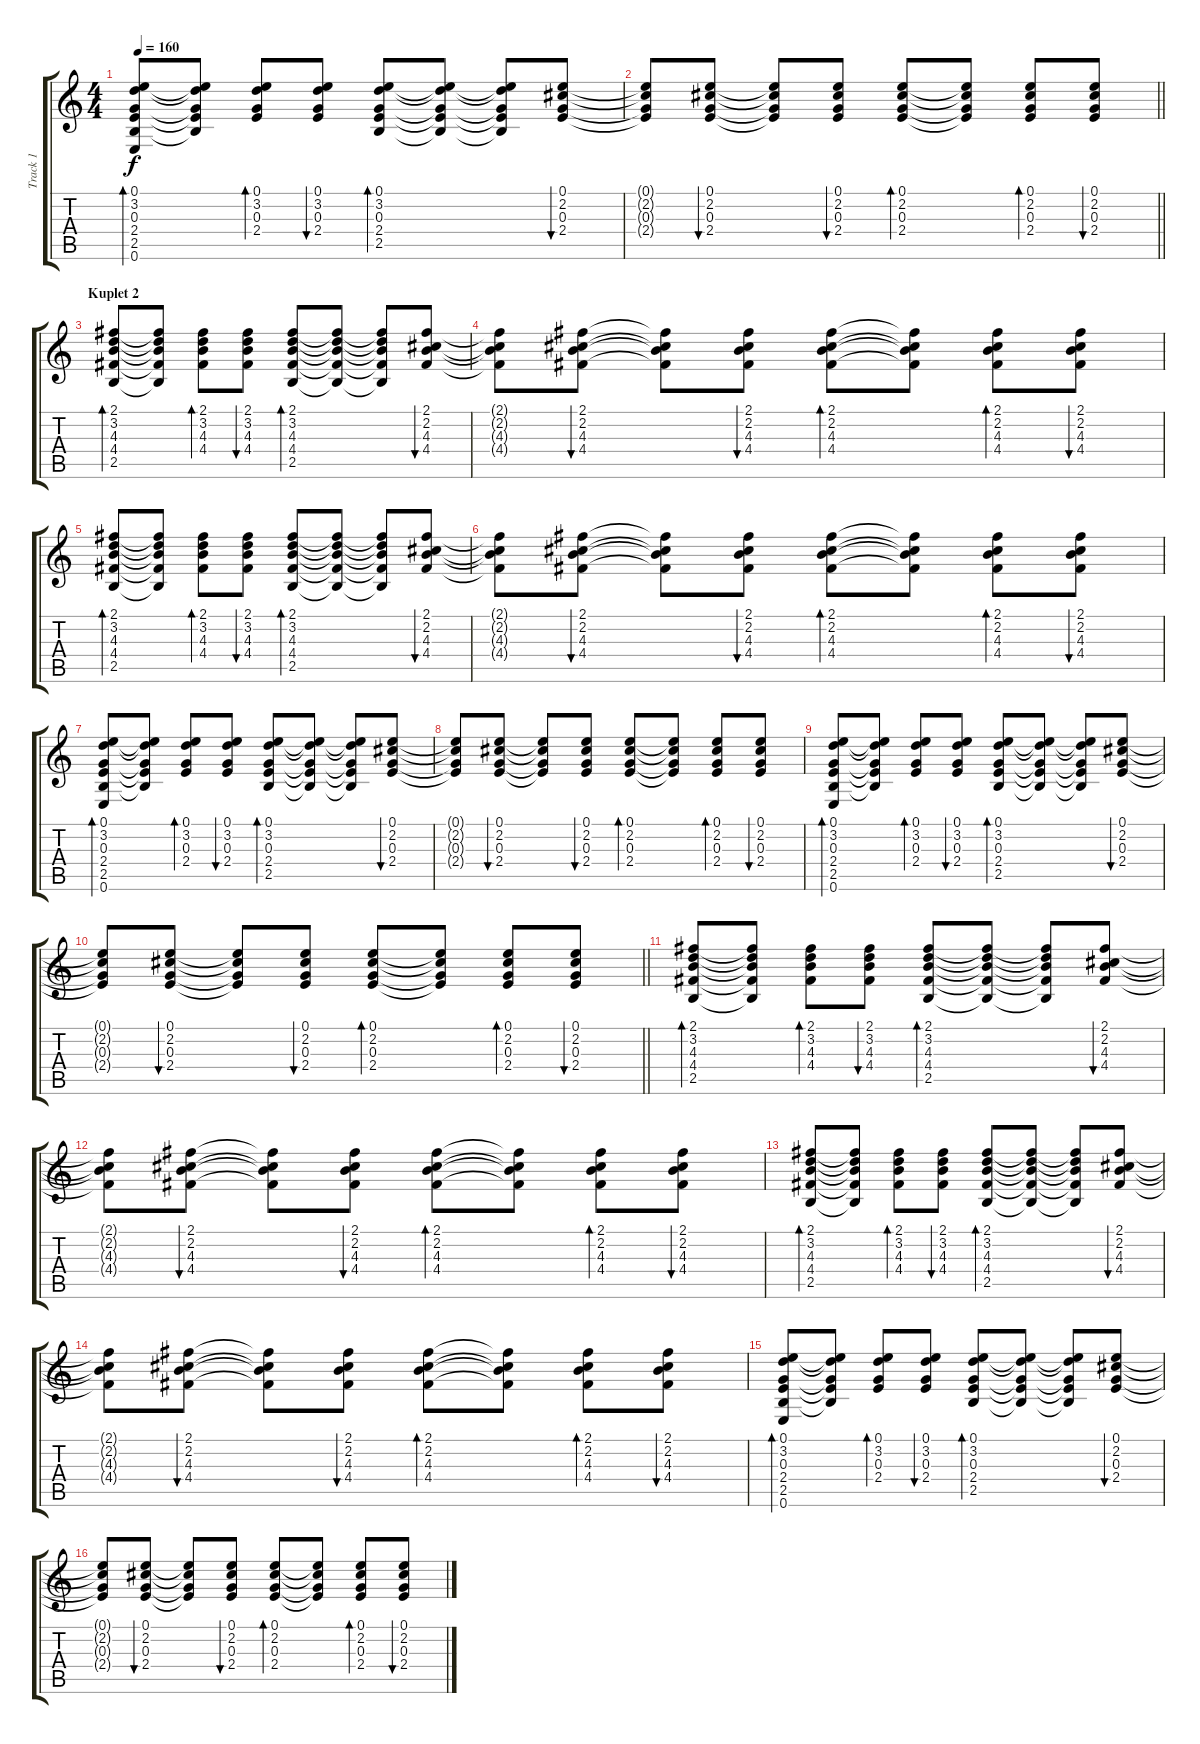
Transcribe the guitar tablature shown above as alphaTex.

\track ("Track 1" "Track 1") {instrument acousticguitarsteel}
\staff {score tabs}
\tuning (E4 B3 G3 D3 A2 E2) {hide}
\ts (4 4)
\tempo 160
\clef g2
\ks c
(0.1 3.2 0.3 2.4 2.5 0.6).8{bd 60 dy f} (0.1{t} 3.2{t} 0.3{t} 2.4{t} 2.5{t}).8 (0.1 3.2 0.3 2.4).8{bd 60} (0.1 3.2 0.3 2.4).8{bu 60} (0.1 3.2 0.3 2.4 2.5).8{bd 60} (0.1{t} 3.2{t} 0.3{t} 2.4{t} 2.5{t}).8 (0.1{t} 3.2{t} 0.3{t} 2.4{t} 2.5{t}).8 (0.1 2.2 0.3 2.4).8{bu 60} |
\barLineRight lightlight
(0.1{t} 2.2{t} 0.3{t} 2.4{t}).8 (0.1 2.2 0.3 2.4).8{bu 60} (0.1{t} 2.2{t} 0.3{t} 2.4{t}).8 (0.1 2.2 0.3 2.4).8{bu 60} (0.1 2.2 0.3 2.4).8{bd 60} (0.1{t} 2.2{t} 0.3{t} 2.4{t}).8 (0.1 2.2 0.3 2.4).8{bd 60} (0.1 2.2 0.3 2.4).8{bu 60} |
\section ("" "Kuplet 2")
(2.1 3.2 4.3 4.4 2.5).8{bd 60} (2.1{t} 3.2{t} 4.3{t} 4.4{t} 2.5{t}).8 (2.1 3.2 4.3 4.4).8{bd 60} (2.1 3.2 4.3 4.4).8{bu 60} (2.1 3.2 4.3 4.4 2.5).8{bd 60} (2.1{t} 3.2{t} 4.3{t} 4.4{t} 2.5{t}).8 (2.1{t} 3.2{t} 4.3{t} 4.4{t} 2.5{t}).8 (2.1 2.2 4.3 4.4).8{bu 60} |
(2.1{t} 2.2{t} 4.3{t} 4.4{t}).8 (2.1 2.2 4.3 4.4).8{bu 60} (2.1{t} 2.2{t} 4.3{t} 4.4{t}).8 (2.1 2.2 4.3 4.4).8{bu 60} (2.1 2.2 4.3 4.4).8{bd 60} (2.1{t} 2.2{t} 4.3{t} 4.4{t}).8 (2.1 2.2 4.3 4.4).8{bd 60} (2.1 2.2 4.3 4.4).8{bu 60} |
(2.1 3.2 4.3 4.4 2.5).8{bd 60} (2.1{t} 3.2{t} 4.3{t} 4.4{t} 2.5{t}).8 (2.1 3.2 4.3 4.4).8{bd 60} (2.1 3.2 4.3 4.4).8{bu 60} (2.1 3.2 4.3 4.4 2.5).8{bd 60} (2.1{t} 3.2{t} 4.3{t} 4.4{t} 2.5{t}).8 (2.1{t} 3.2{t} 4.3{t} 4.4{t} 2.5{t}).8 (2.1 2.2 4.3 4.4).8{bu 60} |
(2.1{t} 2.2{t} 4.3{t} 4.4{t}).8 (2.1 2.2 4.3 4.4).8{bu 60} (2.1{t} 2.2{t} 4.3{t} 4.4{t}).8 (2.1 2.2 4.3 4.4).8{bu 60} (2.1 2.2 4.3 4.4).8{bd 60} (2.1{t} 2.2{t} 4.3{t} 4.4{t}).8 (2.1 2.2 4.3 4.4).8{bd 60} (2.1 2.2 4.3 4.4).8{bu 60} |
(0.1 3.2 0.3 2.4 2.5 0.6).8{bd 60} (0.1{t} 3.2{t} 0.3{t} 2.4{t} 2.5{t}).8 (0.1 3.2 0.3 2.4).8{bd 60} (0.1 3.2 0.3 2.4).8{bu 60} (0.1 3.2 0.3 2.4 2.5).8{bd 60} (0.1{t} 3.2{t} 0.3{t} 2.4{t} 2.5{t}).8 (0.1{t} 3.2{t} 0.3{t} 2.4{t} 2.5{t}).8 (0.1 2.2 0.3 2.4).8{bu 60} |
(0.1{t} 2.2{t} 0.3{t} 2.4{t}).8 (0.1 2.2 0.3 2.4).8{bu 60} (0.1{t} 2.2{t} 0.3{t} 2.4{t}).8 (0.1 2.2 0.3 2.4).8{bu 60} (0.1 2.2 0.3 2.4).8{bd 60} (0.1{t} 2.2{t} 0.3{t} 2.4{t}).8 (0.1 2.2 0.3 2.4).8{bd 60} (0.1 2.2 0.3 2.4).8{bu 60} |
(0.1 3.2 0.3 2.4 2.5 0.6).8{bd 60} (0.1{t} 3.2{t} 0.3{t} 2.4{t} 2.5{t}).8 (0.1 3.2 0.3 2.4).8{bd 60} (0.1 3.2 0.3 2.4).8{bu 60} (0.1 3.2 0.3 2.4 2.5).8{bd 60} (0.1{t} 3.2{t} 0.3{t} 2.4{t} 2.5{t}).8 (0.1{t} 3.2{t} 0.3{t} 2.4{t} 2.5{t}).8 (0.1 2.2 0.3 2.4).8{bu 60} |
\barLineRight lightlight
(0.1{t} 2.2{t} 0.3{t} 2.4{t}).8 (0.1 2.2 0.3 2.4).8{bu 60} (0.1{t} 2.2{t} 0.3{t} 2.4{t}).8 (0.1 2.2 0.3 2.4).8{bu 60} (0.1 2.2 0.3 2.4).8{bd 60} (0.1{t} 2.2{t} 0.3{t} 2.4{t}).8 (0.1 2.2 0.3 2.4).8{bd 60} (0.1 2.2 0.3 2.4).8{bu 60} |
(2.1 3.2 4.3 4.4 2.5).8{bd 60} (2.1{t} 3.2{t} 4.3{t} 4.4{t} 2.5{t}).8 (2.1 3.2 4.3 4.4).8{bd 60} (2.1 3.2 4.3 4.4).8{bu 60} (2.1 3.2 4.3 4.4 2.5).8{bd 60} (2.1{t} 3.2{t} 4.3{t} 4.4{t} 2.5{t}).8 (2.1{t} 3.2{t} 4.3{t} 4.4{t} 2.5{t}).8 (2.1 2.2 4.3 4.4).8{bu 60} |
(2.1{t} 2.2{t} 4.3{t} 4.4{t}).8 (2.1 2.2 4.3 4.4).8{bu 60} (2.1{t} 2.2{t} 4.3{t} 4.4{t}).8 (2.1 2.2 4.3 4.4).8{bu 60} (2.1 2.2 4.3 4.4).8{bd 60} (2.1{t} 2.2{t} 4.3{t} 4.4{t}).8 (2.1 2.2 4.3 4.4).8{bd 60} (2.1 2.2 4.3 4.4).8{bu 60} |
(2.1 3.2 4.3 4.4 2.5).8{bd 60} (2.1{t} 3.2{t} 4.3{t} 4.4{t} 2.5{t}).8 (2.1 3.2 4.3 4.4).8{bd 60} (2.1 3.2 4.3 4.4).8{bu 60} (2.1 3.2 4.3 4.4 2.5).8{bd 60} (2.1{t} 3.2{t} 4.3{t} 4.4{t} 2.5{t}).8 (2.1{t} 3.2{t} 4.3{t} 4.4{t} 2.5{t}).8 (2.1 2.2 4.3 4.4).8{bu 60} |
(2.1{t} 2.2{t} 4.3{t} 4.4{t}).8 (2.1 2.2 4.3 4.4).8{bu 60} (2.1{t} 2.2{t} 4.3{t} 4.4{t}).8 (2.1 2.2 4.3 4.4).8{bu 60} (2.1 2.2 4.3 4.4).8{bd 60} (2.1{t} 2.2{t} 4.3{t} 4.4{t}).8 (2.1 2.2 4.3 4.4).8{bd 60} (2.1 2.2 4.3 4.4).8{bu 60} |
(0.1 3.2 0.3 2.4 2.5 0.6).8{bd 60} (0.1{t} 3.2{t} 0.3{t} 2.4{t} 2.5{t}).8 (0.1 3.2 0.3 2.4).8{bd 60} (0.1 3.2 0.3 2.4).8{bu 60} (0.1 3.2 0.3 2.4 2.5).8{bd 60} (0.1{t} 3.2{t} 0.3{t} 2.4{t} 2.5{t}).8 (0.1{t} 3.2{t} 0.3{t} 2.4{t} 2.5{t}).8 (0.1 2.2 0.3 2.4).8{bu 60} |
(0.1{t} 2.2{t} 0.3{t} 2.4{t}).8 (0.1 2.2 0.3 2.4).8{bu 60} (0.1{t} 2.2{t} 0.3{t} 2.4{t}).8 (0.1 2.2 0.3 2.4).8{bu 60} (0.1 2.2 0.3 2.4).8{bd 60} (0.1{t} 2.2{t} 0.3{t} 2.4{t}).8 (0.1 2.2 0.3 2.4).8{bd 60} (0.1 2.2 0.3 2.4).8{bu 60}
